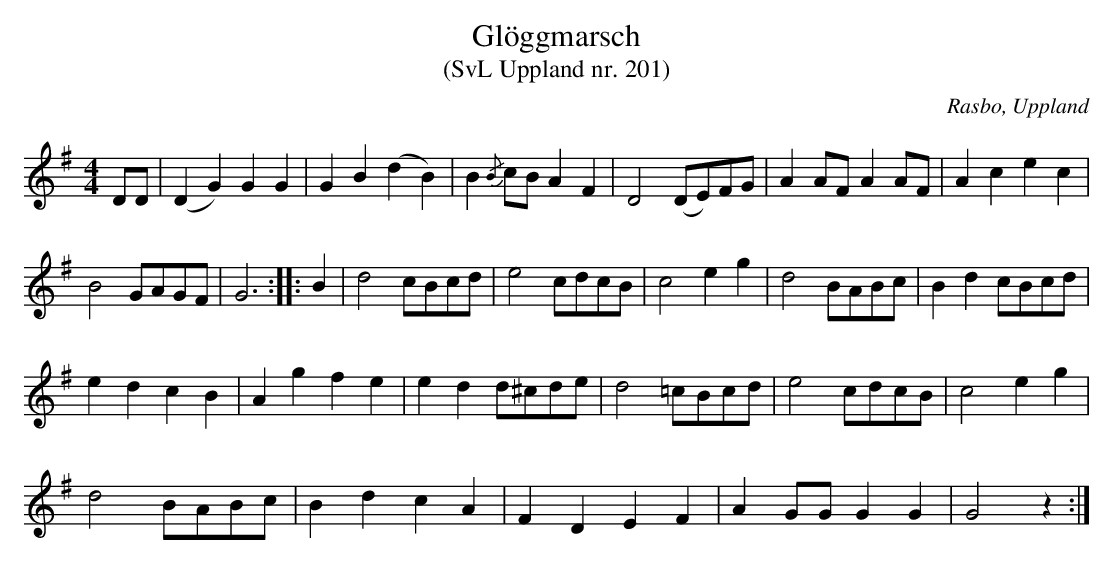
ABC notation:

X:1
T:Glöggmarsch
T:(SvL Uppland nr. 201)
O:Rasbo, Uppland
M:4/4
L:1/8
K:G
DD | (D2G2)G2G2 | G2B2(d2B2) | B2{/B}cB A2F2 | D4 (DE)FG | A2 AF A2 AF | A2 c2 e2 c2 |
B4 GAGF | G6 :: B2 | d4 cBcd | e4 cdcB | c4 e2 g2 | d4 BABc | B2 d2 cBcd |
e2d2c2B2 | A2 g2 f2 e2 | e2 d2 d^cde | d4 =cBcd | e4 cdcB | c4 e2 g2 |
d4 BABc | B2 d2 c2 A2 | F2 D2 E2 F2 | A2 GG G2 G2 | G4 z2 :|
